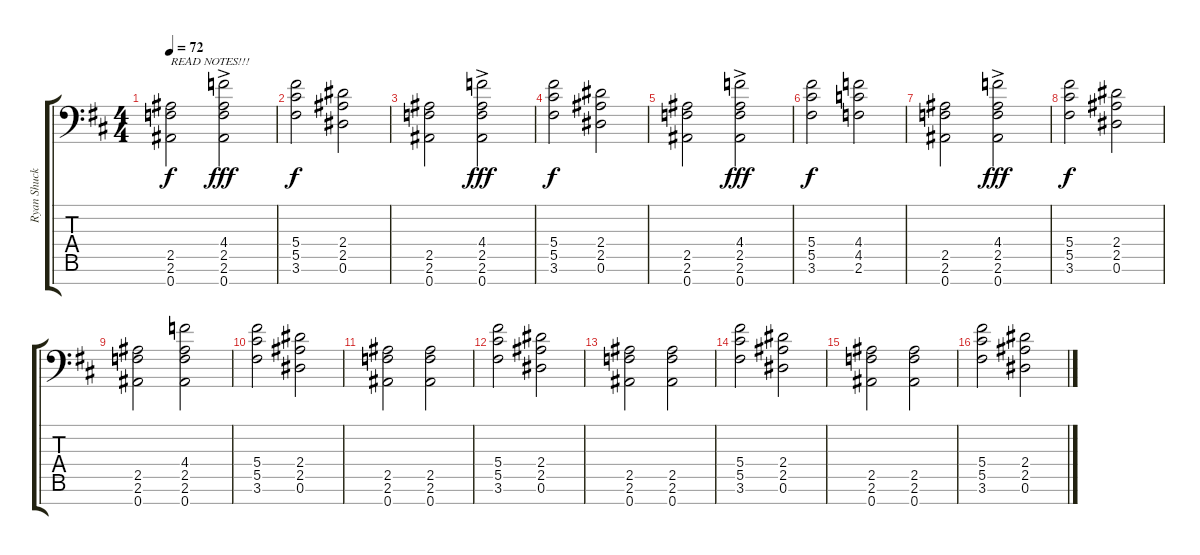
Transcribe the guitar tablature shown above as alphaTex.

\track ("Ryan Shuck (7-String Elec. Gtr.)" "Ryan Shuck") {instrument distortionguitar}
\staff {score tabs}
\tuning (Eb4 Bb3 Gb3 Db3 Ab2 Eb2 Bb1) {hide}
\ts (4 4)
\tempo 72
\clef f4
\ks d
(2.5 2.6 0.7).2{txt "READ NOTES!!!" dy f instrument distortionguitar} (4.4{ac} 2.5{ac} 2.6{ac} 0.7{ac}).2{dy fff} |
(5.4 5.5 3.6).2{dy f} (2.4 2.5 0.6).2 |
(2.5 2.6 0.7).2 (4.4{ac} 2.5{ac} 2.6{ac} 0.7{ac}).2{dy fff} |
(5.4 5.5 3.6).2{dy f} (2.4 2.5 0.6).2 |
(2.5 2.6 0.7).2 (4.4{ac} 2.5{ac} 2.6{ac} 0.7{ac}).2{dy fff} |
(5.4 5.5 3.6).2{dy f} (4.4 4.5 2.6).2 |
(2.5 2.6 0.7).2 (4.4{ac} 2.5{ac} 2.6{ac} 0.7{ac}).2{dy fff} |
(5.4 5.5 3.6).2{dy f} (2.4 2.5 0.6).2 |
(2.5 2.6 0.7).2 (4.4 2.5 2.6 0.7).2 |
(5.4 5.5 3.6).2 (2.4 2.5 0.6).2 |
(2.5 2.6 0.7).2 (2.5 2.6 0.7).2 |
(5.4 5.5 3.6).2 (2.4 2.5 0.6).2 |
(2.5 2.6 0.7).2 (2.5 2.6 0.7).2 |
(5.4 5.5 3.6).2 (2.4 2.5 0.6).2 |
(2.5 2.6 0.7).2 (2.5 2.6 0.7).2 |
(5.4 5.5 3.6).2 (2.4 2.5 0.6).2
